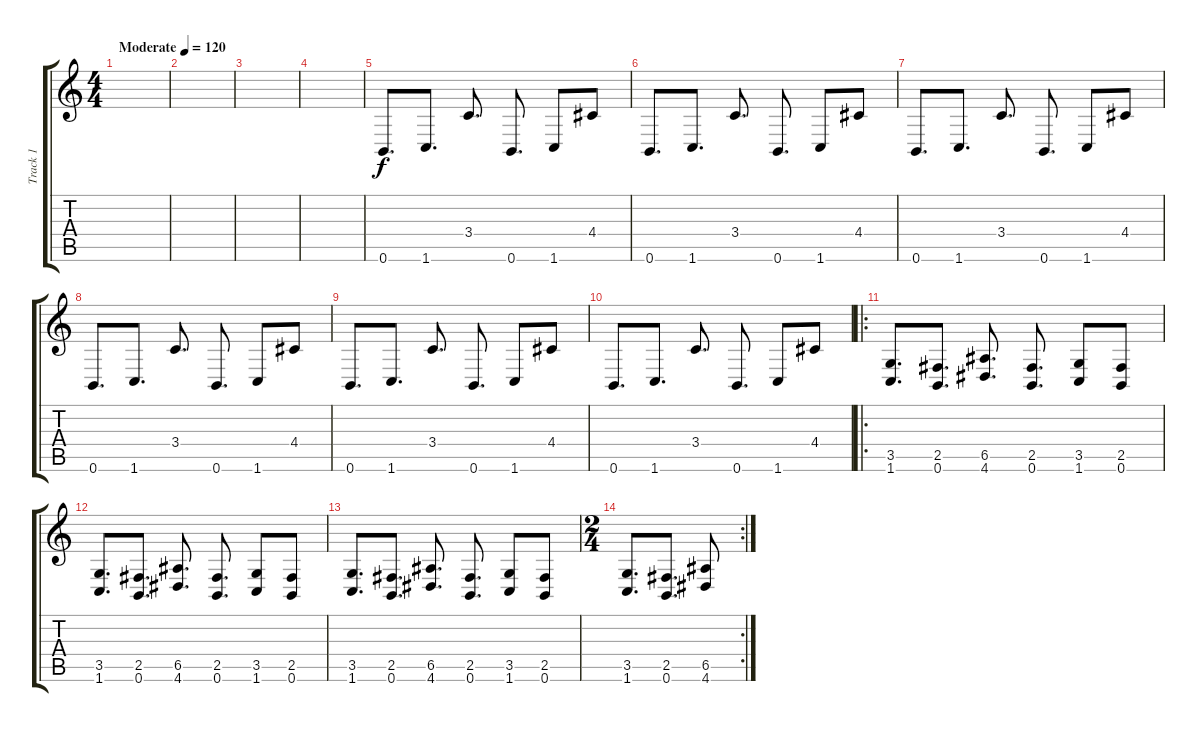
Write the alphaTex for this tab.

\track ("Track 1" "Track 1") {instrument distortionguitar}
\staff {score tabs}
\tuning (B3 Gb3 D3 A2 E2 B1) {hide}
\ts (4 4)
\tempo (120 "Moderate")
\clef g2
\ks c
|
|
|
|
0.6.8{d} 1.6.8{d} 3.4.8{d} 0.6.8{d} 1.6.8 4.4.8 |
0.6.8{d} 1.6.8{d} 3.4.8{d} 0.6.8{d} 1.6.8 4.4.8 |
0.6.8{d} 1.6.8{d} 3.4.8{d} 0.6.8{d} 1.6.8 4.4.8 |
0.6.8{d} 1.6.8{d} 3.4.8{d} 0.6.8{d} 1.6.8 4.4.8 |
0.6.8{d} 1.6.8{d} 3.4.8{d} 0.6.8{d} 1.6.8 4.4.8 |
0.6.8{d} 1.6.8{d} 3.4.8{d} 0.6.8{d} 1.6.8 4.4.8 |
\ro
(3.5 1.6).8{d} (2.5 0.6).8{d} (6.5 4.6).8{d} (2.5 0.6).8{d} (3.5 1.6).8 (2.5 0.6).8 |
(3.5 1.6).8{d} (2.5 0.6).8{d} (6.5 4.6).8{d} (2.5 0.6).8{d} (3.5 1.6).8 (2.5 0.6).8 |
(3.5 1.6).8{d} (2.5 0.6).8{d} (6.5 4.6).8{d} (2.5 0.6).8{d} (3.5 1.6).8 (2.5 0.6).8 |
\rc 2
\ts (2 4)
(3.5 1.6).8{d} (2.5 0.6).8{d} (6.5 4.6).8
